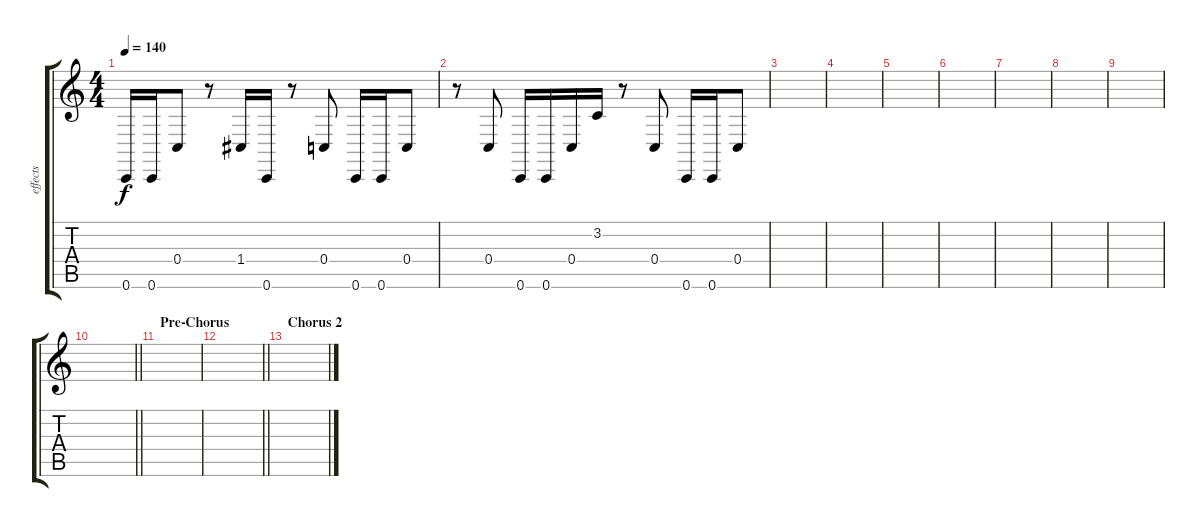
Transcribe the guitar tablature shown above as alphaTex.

\track ("effects" "effects") {instrument lead1square}
\staff {score tabs}
\tuning (D4 A3 F3 C3 G2 C2) {hide}
\ts (4 4)
\tempo 140
\clef g2
\ks c
0.6.16{dy f} 0.6.16 0.4.8 r.8 1.4.16 0.6.16 r.8 0.4.8 0.6.16 0.6.16 0.4.8 |
r.8 0.4.8 0.6.16 0.6.16 0.4.16 3.2.16 r.8 0.4.8 0.6.16 0.6.16 0.4.8 |
|
|
|
|
|
|
|
\barLineRight lightlight
|
\section ("" "Pre-Chorus")
|
\barLineRight lightlight
|
\section ("" "Chorus 2")
